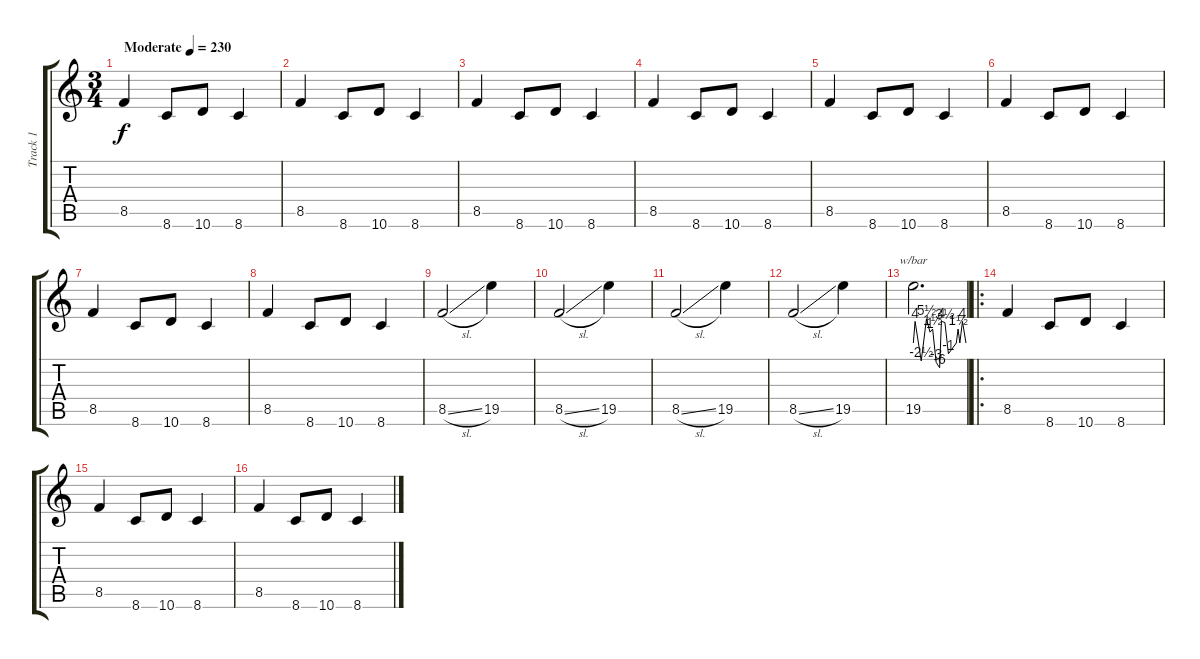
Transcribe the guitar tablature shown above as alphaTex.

\track ("Track 1" "Track 1") {instrument slapbass1}
\staff {score tabs}
\tuning (E4 B3 G3 D3 A2 E2) {hide}
\ts (3 4)
\tempo (230 "Moderate")
\clef g2
\ks c
8.5.4{dy f instrument slapbass1} 8.6.8 10.6.8 8.6.4 |
8.5.4 8.6.8 10.6.8 8.6.4 |
8.5.4 8.6.8 10.6.8 8.6.4 |
8.5.4 8.6.8 10.6.8 8.6.4 |
8.5.4 8.6.8 10.6.8 8.6.4 |
8.5.4 8.6.8 10.6.8 8.6.4 |
8.5.4 8.6.8 10.6.8 8.6.4 |
8.5.4 8.6.8 10.6.8 8.6.4 |
8.5{sl}.2 19.5.4 |
8.5{sl}.2 19.5.4 |
8.5{sl}.2 19.5.4 |
8.5{sl}.2 19.5.4 |
19.5.2{d tbe (custom default 0 0 2 16 9 -10 15 22 19 4 22 6 26 -12 30 -24 32 16 36 14 40 -4 49 0 51 6 53 0 56 16 60 0)} |
\ro
8.5.4 8.6.8 10.6.8 8.6.4 |
8.5.4 8.6.8 10.6.8 8.6.4 |
8.5.4 8.6.8 10.6.8 8.6.4
